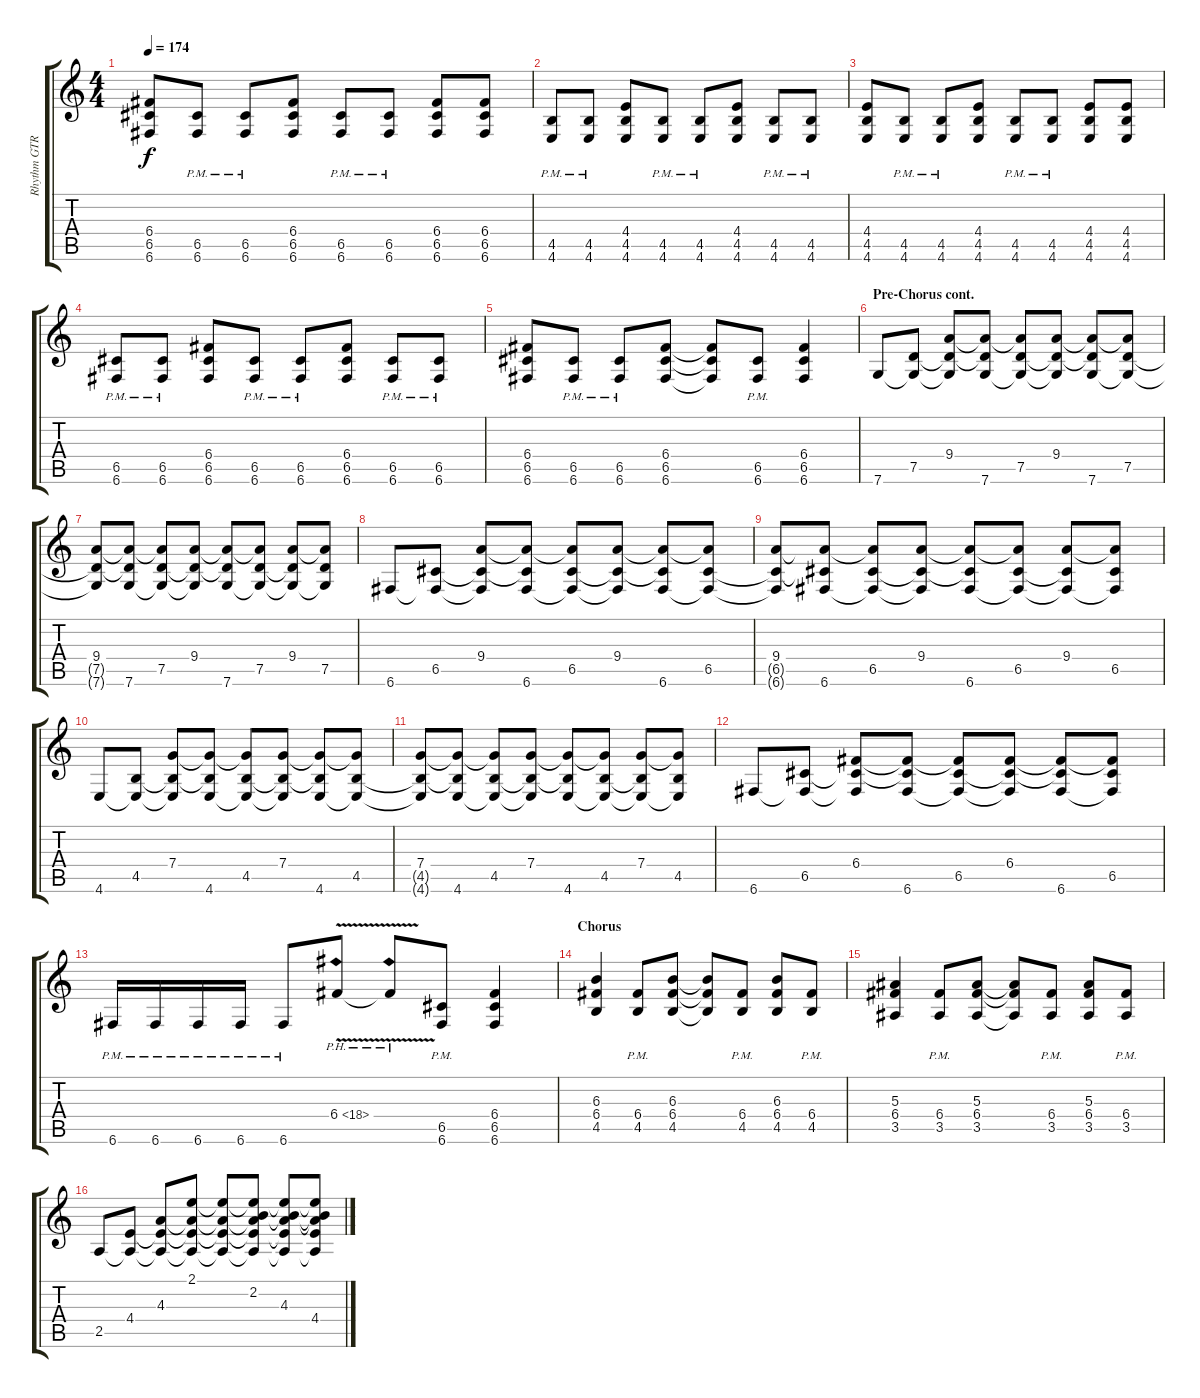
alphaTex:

\track ("Rhythm GTR 1" "Rhythm GTR") {instrument overdrivenguitar}
\staff {score tabs}
\tuning (D4 A3 F3 C3 G2 C2) {hide}
\ts (4 4)
\tempo 174
\clef g2
\ks aminor
(6.4 6.5 6.6).8{dy f} (6.5{pm} 6.6{pm}).8 (6.5{pm} 6.6{pm}).8 (6.4 6.5 6.6).8 (6.5{pm} 6.6{pm}).8 (6.5{pm} 6.6{pm}).8 (6.4 6.5 6.6).8 (6.4 6.5 6.6).8 |
(4.5{pm} 4.6{pm}).8 (4.5{pm} 4.6{pm}).8 (4.4 4.5 4.6).8 (4.5{pm} 4.6{pm}).8 (4.5{pm} 4.6{pm}).8 (4.4 4.5 4.6).8 (4.5{pm} 4.6{pm}).8 (4.5{pm} 4.6{pm}).8 |
(4.4 4.5 4.6).8 (4.5{pm} 4.6{pm}).8 (4.5{pm} 4.6{pm}).8 (4.4 4.5 4.6).8 (4.5{pm} 4.6{pm}).8 (4.5{pm} 4.6{pm}).8 (4.4 4.5 4.6).8 (4.4 4.5 4.6).8 |
(6.5{pm} 6.6{pm}).8 (6.5{pm} 6.6{pm}).8 (6.4 6.5 6.6).8 (6.5{pm} 6.6{pm}).8 (6.5{pm} 6.6{pm}).8 (6.4 6.5 6.6).8 (6.5{pm} 6.6{pm}).8 (6.5{pm} 6.6{pm}).8 |
(6.4 6.5 6.6).8 (6.5{pm} 6.6{pm}).8 (6.5{pm} 6.6{pm}).8 (6.4 6.5 6.6).8 (6.4{t} 6.5{t} 6.6{t}).8 (6.5{pm} 6.6{pm}).8 (6.4 6.5 6.6).4 |
\section ("" "Pre-Chorus cont.")
7.6.8 (7.5 7.6{t}).8 (9.4 7.5{t} 7.6{t}).8 (9.4{t} 7.5{t} 7.6).8 (9.4{t} 7.5 7.6{t}).8 (9.4 7.5{t} 7.6{t}).8 (9.4{t} 7.5{t} 7.6).8 (9.4{t} 7.5 7.6{t}).8 |
(9.4 7.5{t} 7.6{t}).8 (9.4{t} 7.5{t} 7.6).8 (9.4{t} 7.5 7.6{t}).8 (9.4 7.5{t} 7.6{t}).8 (9.4{t} 7.5{t} 7.6).8 (9.4{t} 7.5 7.6{t}).8 (9.4 7.5{t} 7.6{t}).8 (9.4{t} 7.5 7.6{t}).8 |
6.6.8 (6.5 6.6{t}).8 (9.4 6.5{t} 6.6{t}).8 (9.4{t} 6.5{t} 6.6).8 (9.4{t} 6.5 6.6{t}).8 (9.4 6.5{t} 6.6{t}).8 (9.4{t} 6.5{t} 6.6).8 (9.4{t} 6.5 6.6{t}).8 |
(9.4 6.5{t} 6.6{t}).8 (9.4{t} 6.5{t} 6.6).8 (9.4{t} 6.5 6.6{t}).8 (9.4 6.5{t} 6.6{t}).8 (9.4{t} 6.5{t} 6.6).8 (9.4{t} 6.5 6.6{t}).8 (9.4 6.5{t} 6.6{t}).8 (9.4{t} 6.5 6.6{t}).8 |
4.6.8 (4.5 4.6{t}).8 (7.4 4.5{t} 4.6{t}).8 (7.4{t} 4.5{t} 4.6).8 (7.4{t} 4.5 4.6{t}).8 (7.4 4.5{t} 4.6{t}).8 (7.4{t} 4.5{t} 4.6).8 (7.4{t} 4.5 4.6{t}).8 |
(7.4 4.5{t} 4.6{t}).8 (7.4{t} 4.5{t} 4.6).8 (7.4{t} 4.5 4.6{t}).8 (7.4 4.5{t} 4.6{t}).8 (7.4{t} 4.5{t} 4.6).8 (7.4{t} 4.5 4.6{t}).8 (7.4 4.5{t} 4.6{t}).8 (7.4{t} 4.5 4.6{t}).8 |
6.6.8 (6.5 6.6{t}).8 (6.4 6.5{t} 6.6{t}).8 (6.4{t} 6.5{t} 6.6).8 (6.4{t} 6.5 6.6{t}).8 (6.4 6.5{t} 6.6{t}).8 (6.4{t} 6.5{t} 6.6).8 (6.4{t} 6.5 6.6{t}).8 |
6.6{pm}.16 6.6{pm}.16 6.6{pm}.16 6.6{pm}.16 6.6{pm}.8 6.4{ph 12 v}.8 6.4{ph 12 t}.8 (6.5{pm} 6.6{pm}).8 (6.4 6.5 6.6).4 |
\section ("" "Chorus")
(6.3 6.4 4.5).4 (6.4{pm} 4.5{pm}).8 (6.3 6.4 4.5).8 (6.3{t} 6.4{t} 4.5{t}).8 (6.4{pm} 4.5{pm}).8 (6.3 6.4 4.5).8 (6.4{pm} 4.5{pm}).8 |
(5.3 6.4 3.5).4 (6.4{pm} 3.5{pm}).8 (5.3 6.4 3.5).8 (5.3{t} 6.4{t} 3.5{t}).8 (6.4{pm} 3.5{pm}).8 (5.3 6.4 3.5).8 (6.4{pm} 3.5{pm}).8 |
2.5.8 (4.4 2.5{t}).8 (4.3 4.4{t} 2.5{t}).8 (2.1 4.3{t} 4.4{t} 2.5{t}).8 (2.1{t} 4.3{t} 4.4{t} 2.5{t}).8 (2.1{t} 2.2 4.3{t} 4.4{t} 2.5{t}).8 (2.1{t} 2.2{t} 4.3 4.4{t} 2.5{t}).8 (2.1{t} 2.2{t} 4.3{t} 4.4 2.5{t}).8
